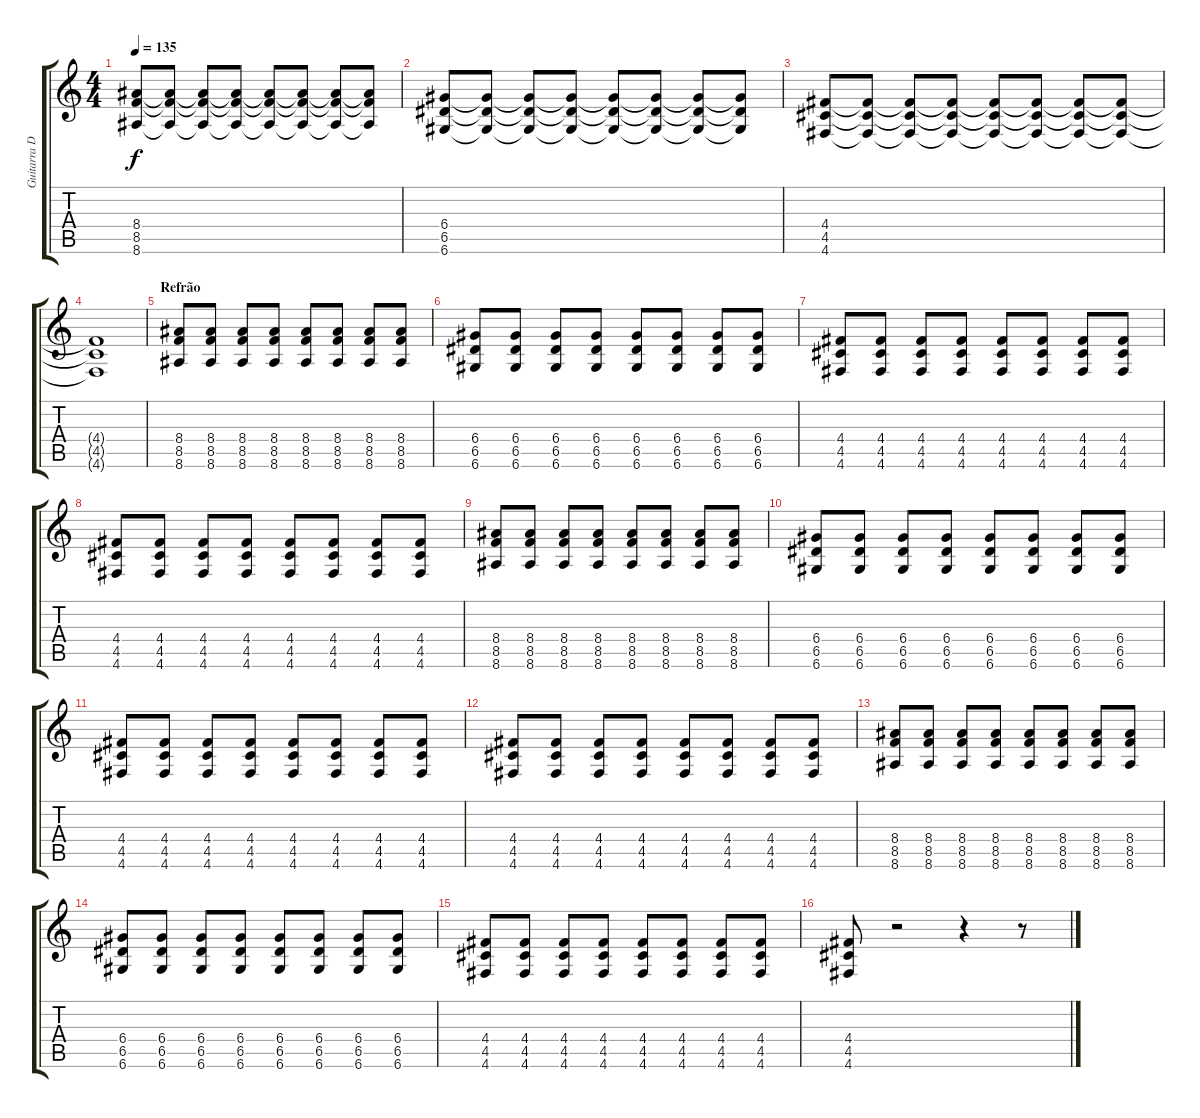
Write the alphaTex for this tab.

\track ("Guitarra Distorção | Edu" "Guitarra D") {instrument distortionguitar}
\staff {score tabs}
\tuning (E4 B3 G3 D3 A2 D2) {hide}
\ts (4 4)
\tempo 135
\clef g2
\ks c
(8.4 8.5 8.6).8{dy f volume 13} (8.4{t} 8.5{t} 8.6{t}).8{volume 9} (8.4{t} 8.5{t} 8.6{t}).8 (8.4{t} 8.5{t} 8.6{t}).8 (8.4{t} 8.5{t} 8.6{t}).8 (8.4{t} 8.5{t} 8.6{t}).8 (8.4{t} 8.5{t} 8.6{t}).8 (8.4{t} 8.5{t} 8.6{t}).8 |
(6.4 6.5 6.6).8{volume 13} (6.4{t} 6.5{t} 6.6{t}).8{volume 9} (6.4{t} 6.5{t} 6.6{t}).8 (6.4{t} 6.5{t} 6.6{t}).8 (6.4{t} 6.5{t} 6.6{t}).8 (6.4{t} 6.5{t} 6.6{t}).8 (6.4{t} 6.5{t} 6.6{t}).8 (6.4{t} 6.5{t} 6.6{t}).8 |
(4.4 4.5 4.6).8{volume 13} (4.4{t} 4.5{t} 4.6{t}).8{volume 4} (4.4{t} 4.5{t} 4.6{t}).8 (4.4{t} 4.5{t} 4.6{t}).8 (4.4{t} 4.5{t} 4.6{t}).8 (4.4{t} 4.5{t} 4.6{t}).8 (4.4{t} 4.5{t} 4.6{t}).8 (4.4{t} 4.5{t} 4.6{t}).8 |
(4.4{t} 4.5{t} 4.6{t}).1 |
\section ("" "Refrão")
(8.4 8.5 8.6).8{volume 15} (8.4 8.5 8.6).8 (8.4 8.5 8.6).8 (8.4 8.5 8.6).8 (8.4 8.5 8.6).8 (8.4 8.5 8.6).8 (8.4 8.5 8.6).8 (8.4 8.5 8.6).8 |
(6.4 6.5 6.6).8 (6.4 6.5 6.6).8 (6.4 6.5 6.6).8 (6.4 6.5 6.6).8 (6.4 6.5 6.6).8 (6.4 6.5 6.6).8 (6.4 6.5 6.6).8 (6.4 6.5 6.6).8 |
(4.4 4.5 4.6).8 (4.4 4.5 4.6).8 (4.4 4.5 4.6).8 (4.4 4.5 4.6).8 (4.4 4.5 4.6).8 (4.4 4.5 4.6).8 (4.4 4.5 4.6).8 (4.4 4.5 4.6).8 |
(4.4 4.5 4.6).8 (4.4 4.5 4.6).8 (4.4 4.5 4.6).8 (4.4 4.5 4.6).8 (4.4 4.5 4.6).8 (4.4 4.5 4.6).8 (4.4 4.5 4.6).8 (4.4 4.5 4.6).8 |
(8.4 8.5 8.6).8 (8.4 8.5 8.6).8 (8.4 8.5 8.6).8 (8.4 8.5 8.6).8 (8.4 8.5 8.6).8 (8.4 8.5 8.6).8 (8.4 8.5 8.6).8 (8.4 8.5 8.6).8 |
(6.4 6.5 6.6).8 (6.4 6.5 6.6).8 (6.4 6.5 6.6).8 (6.4 6.5 6.6).8 (6.4 6.5 6.6).8 (6.4 6.5 6.6).8 (6.4 6.5 6.6).8 (6.4 6.5 6.6).8 |
(4.4 4.5 4.6).8 (4.4 4.5 4.6).8 (4.4 4.5 4.6).8 (4.4 4.5 4.6).8 (4.4 4.5 4.6).8 (4.4 4.5 4.6).8 (4.4 4.5 4.6).8 (4.4 4.5 4.6).8 |
(4.4 4.5 4.6).8 (4.4 4.5 4.6).8 (4.4 4.5 4.6).8 (4.4 4.5 4.6).8 (4.4 4.5 4.6).8 (4.4 4.5 4.6).8 (4.4 4.5 4.6).8 (4.4 4.5 4.6).8 |
(8.4 8.5 8.6).8 (8.4 8.5 8.6).8 (8.4 8.5 8.6).8 (8.4 8.5 8.6).8 (8.4 8.5 8.6).8 (8.4 8.5 8.6).8 (8.4 8.5 8.6).8 (8.4 8.5 8.6).8 |
(6.4 6.5 6.6).8 (6.4 6.5 6.6).8 (6.4 6.5 6.6).8 (6.4 6.5 6.6).8 (6.4 6.5 6.6).8 (6.4 6.5 6.6).8 (6.4 6.5 6.6).8 (6.4 6.5 6.6).8 |
(4.4 4.5 4.6).8 (4.4 4.5 4.6).8 (4.4 4.5 4.6).8 (4.4 4.5 4.6).8 (4.4 4.5 4.6).8 (4.4 4.5 4.6).8 (4.4 4.5 4.6).8 (4.4 4.5 4.6).8 |
(4.4 4.5 4.6).8 r.2 r.4 r.8
